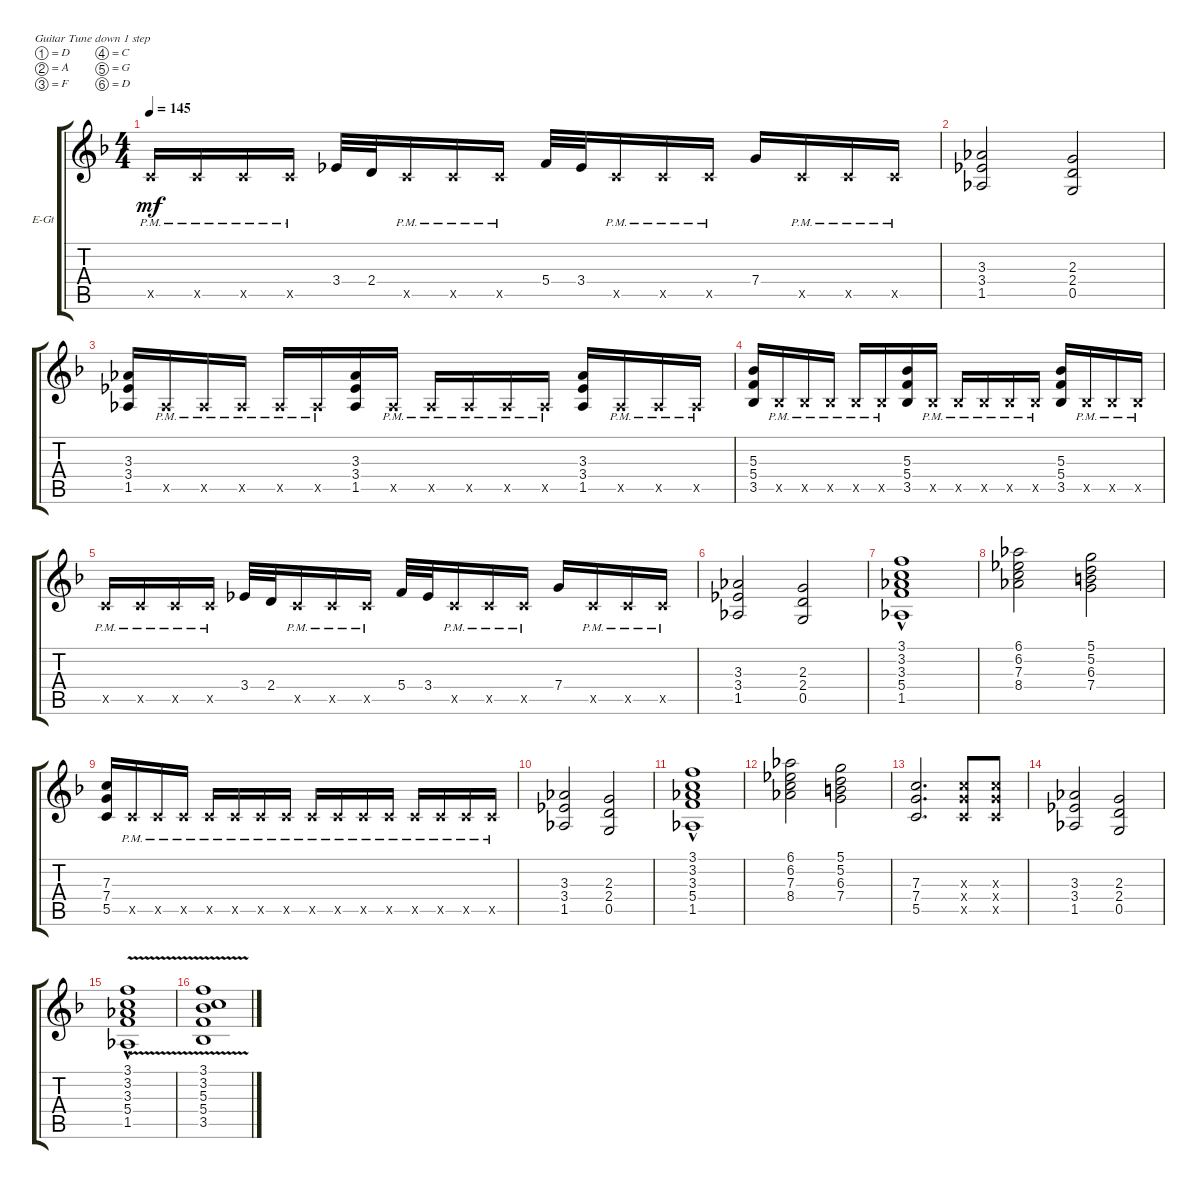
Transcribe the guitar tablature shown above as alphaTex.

\defaultSystemsLayout 4
\bracketExtendMode groupsimilarinstruments
\firstSystemTrackNameOrientation horizontal
\otherSystemsTrackNameOrientation horizontal
\track ("Rithm Guitar 1" "E-Gt") {instrument distortionguitar}
\staff {score tabs}
\tuning (D4 A3 F3 C3 G2 D2)
\ts (4 4)
\tempo 145
\clef g2
\ks dminor
5.5{pm x}.16{dy mf} 5.5{pm x}.16 5.5{pm x}.16 5.5{pm x}.16 3.4.32 2.4.32 5.5{pm x}.16 5.5{pm x}.16 5.5{pm x}.16 5.4.32 3.4.32 5.5{pm x}.16 5.5{pm x}.16 5.5{pm x}.16 7.4.16 5.5{pm x}.16 5.5{pm x}.16 5.5{pm x}.16 |
(1.5 3.4 3.3).2 (0.5 2.4 2.3).2 |
(1.5 3.4 3.3).16 1.5{pm x}.16 1.5{pm x}.16 1.5{pm x}.16 1.5{pm x}.16 1.5{pm x}.16 (1.5 3.4 3.3).16 1.5{pm x}.16 1.5{pm x}.16 1.5{pm x}.16 1.5{pm x}.16 1.5{pm x}.16 (1.5 3.4 3.3).16 1.5{pm x}.16 1.5{pm x}.16 1.5{pm x}.16 |
(3.5 5.4 5.3).16 3.5{pm x}.16 3.5{pm x}.16 3.5{pm x}.16 3.5{pm x}.16 3.5{pm x}.16 (3.5 5.4 5.3).16 3.5{pm x}.16 3.5{pm x}.16 3.5{pm x}.16 3.5{pm x}.16 3.5{pm x}.16 (3.5 5.4 5.3).16 3.5{pm x}.16 3.5{pm x}.16 3.5{pm x}.16 |
5.5{pm x}.16 5.5{pm x}.16 5.5{pm x}.16 5.5{pm x}.16 3.4.32 2.4.32 5.5{pm x}.16 5.5{pm x}.16 5.5{pm x}.16 5.4.32 3.4.32 5.5{pm x}.16 5.5{pm x}.16 5.5{pm x}.16 7.4.16 5.5{pm x}.16 5.5{pm x}.16 5.5{pm x}.16 |
(1.5 3.4 3.3).2 (0.5 2.4 2.3).2 |
(3.1{hac} 3.2 3.3 5.4 1.5).1 |
(6.1 6.2 7.3 8.4).2 (5.1 5.2 6.3 7.4).2 |
(5.5 7.4 7.3).16 5.5{pm x}.16 5.5{pm x}.16 5.5{pm x}.16 5.5{pm x}.16 5.5{pm x}.16 5.5{pm x}.16 5.5{pm x}.16 5.5{pm x}.16 5.5{pm x}.16 5.5{pm x}.16 5.5{pm x}.16 5.5{pm x}.16 5.5{pm x}.16 5.5{pm x}.16 5.5{pm x}.16 |
(1.5 3.4 3.3).2 (0.5 2.4 2.3).2 |
(3.1{hac} 3.2 3.3 5.4 1.5).1 |
(6.1 6.2 7.3 8.4).2 (5.1 5.2 6.3 7.4).2 |
(5.5 7.4 7.3).2{d} (5.5{x} 7.4{x} 7.3{x}).8 (5.5{x} 7.4{x} 7.3{x}).8 |
(1.5 3.4 3.3).2 (0.5 2.4 2.3).2 |
(3.1{v hac} 3.2{v} 3.3{v} 5.4{v} 1.5{v}).1 |
(3.5{v} 5.4{v} 3.1{v} 3.2{v} 5.3{v}).1
